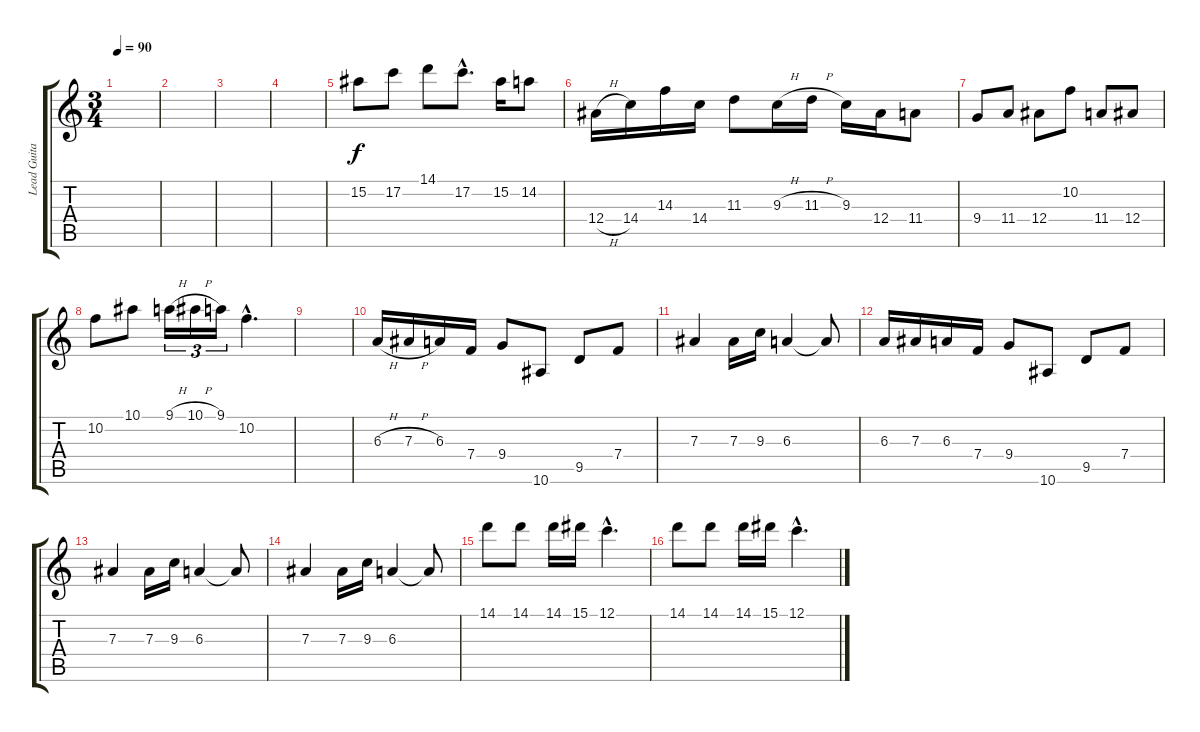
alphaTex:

\track ("Lead Guitar 2" "Lead Guita") {instrument distortionguitar}
\staff {score tabs}
\tuning (C4 G3 Eb3 Bb2 F2 C2) {hide}
\ts (3 4)
\tempo 90
\clef g2
\ks c
|
|
|
|
15.2.8 17.2.8 14.1.8 17.2{hac}.8{d} 15.2.16 14.2.8 |
12.4{h}.16 14.4.16 14.3.16 14.4.16 11.3.8 9.3{h}.16 11.3{h}.16 9.3.16 12.4.16 11.4.8 |
9.4.8 11.4.8 12.4.8 10.2.8 11.4.8 12.4.8 |
10.2.8 10.1.8 9.1{h}.16{tu (3 2)} 10.1{h}.16{tu (3 2)} 9.1.16{tu (3 2)} 10.2{hac}.4{d} |
|
6.3{h}.16 7.3{h}.16 6.3.16 7.4.16 9.4.8 10.6.8 9.5.8 7.4.8 |
7.3.4 7.3.16 9.3.16 6.3.4 6.3{t}.8 |
6.3.16 7.3.16 6.3.16 7.4.16 9.4.8 10.6.8 9.5.8 7.4.8 |
7.3.4 7.3.16 9.3.16 6.3.4 6.3{t}.8 |
7.3.4 7.3.16 9.3.16 6.3.4 6.3{t}.8 |
14.1.8 14.1.8 14.1.16 15.1.16 12.1{hac}.4{d} |
14.1.8 14.1.8 14.1.16 15.1.16 12.1{hac}.4{d}
